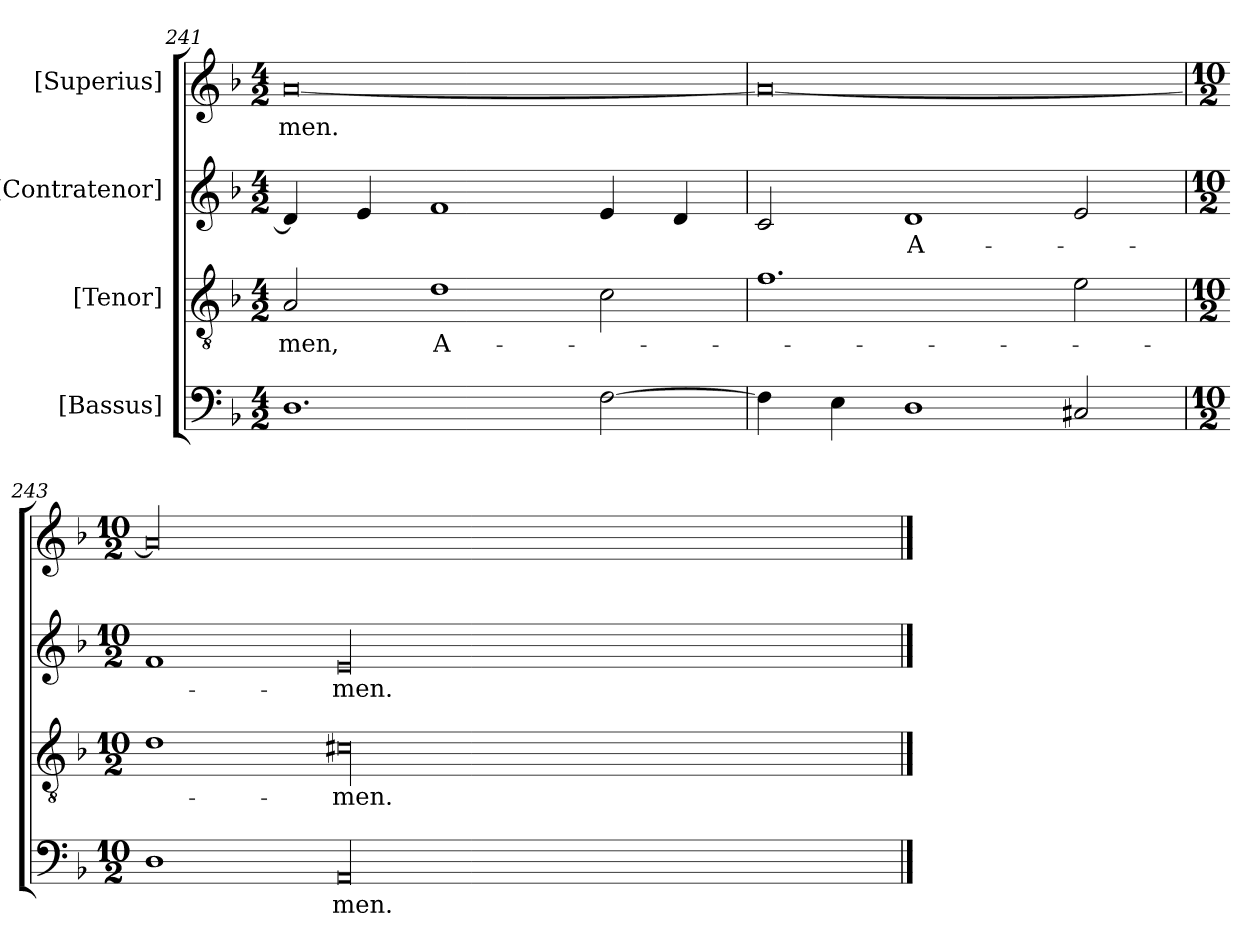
**kern	**text	**kern	**text	**kern	**text	**kern	**text
*part4	*part4	*part3	*part3	*part2	*part2	*part1	*part1
*staff4	*staff4	*staff3	*staff3	*staff2	*staff2	*staff1	*staff1
*I"[Bassus]	*	*I"[Tenor]	*	*I"[Contratenor]	*	*I"[Superius]	*
*clefF4	*	*clefGv2	*	*clefG2	*	*clefG2	*
*k[b-]	*	*k[b-]	*	*k[b-]	*	*k[b-]	*
*M4/2	*	*M4/2	*	*M4/2	*	*M4/2	*
=241	=241	=241	=241	=241	=241	=241	=241
1.D\	.	2A/	-men,	4d/]	.	[0a/	-men.
.	.	.	.	4e/	.	.	.
.	.	1d\	A-	1f/	.	.	.
[2F\	.	2c\	.	4e/	.	.	.
.	.	.	.	4d/	.	.	.
=242	=242	=242	=242	=242	=242	=242	=242
4F\]	.	1.f\	.	2c/	.	0a/_	.
4E\	.	.	.	.	.	.	.
1D\	.	.	.	1d/	A-	.	.
2C#X/	.	2e\	.	2e/	.	.	.
=243	=243	=243	=243	=243	=243	=243	=243
*M10/2	*	*M10/2	*	*M10/2	*	*M10/2	*
1D\	.	1d\	.	1f/	.	00a/]	.
00AA/	-men.	00c#X\	-men.	00e/	-men.	.	.
.	.	.	.	.	.	1ryy	.
==	==	==	==	==	==	==	==
*-	*-	*-	*-	*-	*-	*-	*-
